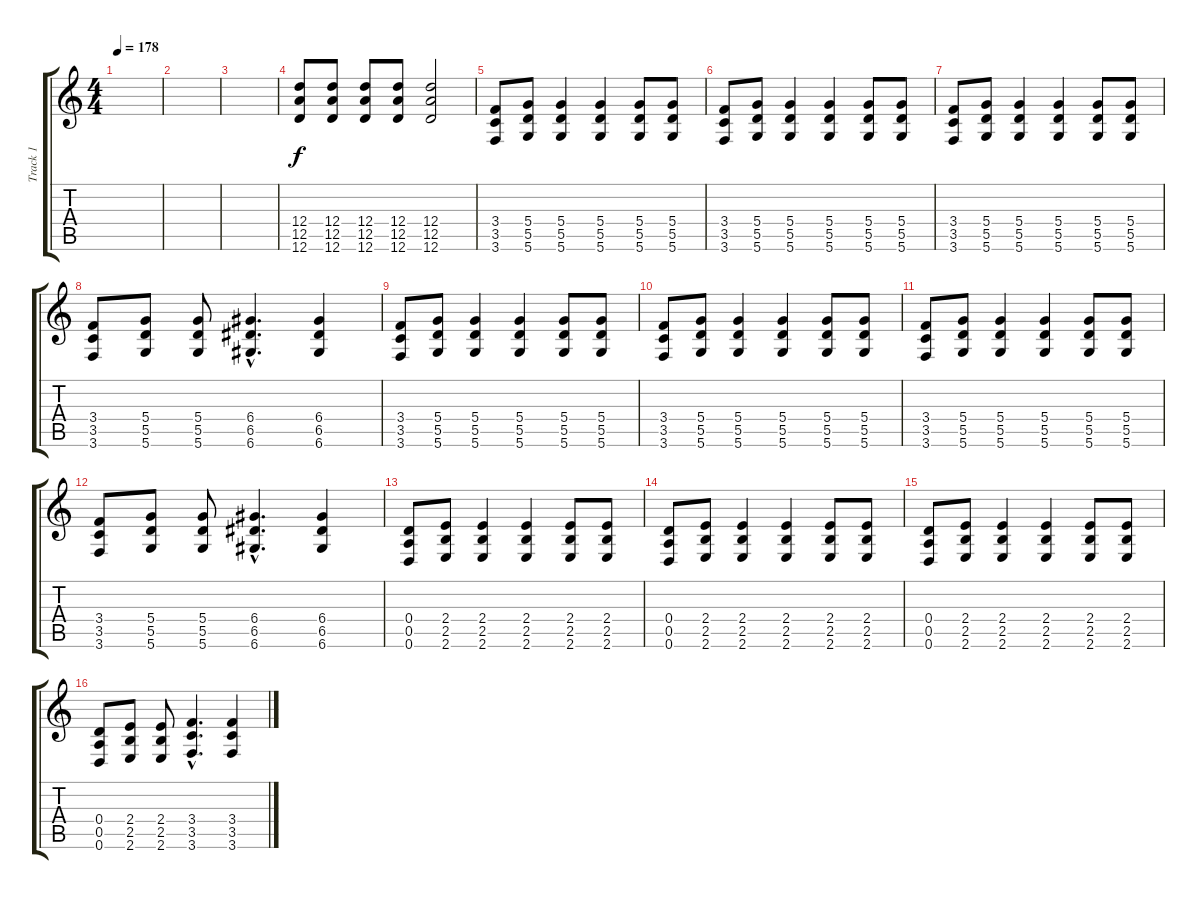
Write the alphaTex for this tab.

\track ("Track 1" "Track 1") {instrument overdrivenguitar}
\staff {score tabs}
\tuning (E4 B3 G3 D3 A2 D2) {hide}
\ts (4 4)
\tempo 178
\clef g2
\ks c
|
|
|
(12.4 12.5 12.6).8 (12.4 12.5 12.6).8 (12.4 12.5 12.6).8 (12.4 12.5 12.6).8 (12.4 12.5 12.6).2 |
(3.4 3.5 3.6).8 (5.4 5.5 5.6).8 (5.4 5.5 5.6).4 (5.4 5.5 5.6).4 (5.4 5.5 5.6).8 (5.4 5.5 5.6).8 |
(3.4 3.5 3.6).8 (5.4 5.5 5.6).8 (5.4 5.5 5.6).4 (5.4 5.5 5.6).4 (5.4 5.5 5.6).8 (5.4 5.5 5.6).8 |
(3.4 3.5 3.6).8 (5.4 5.5 5.6).8 (5.4 5.5 5.6).4 (5.4 5.5 5.6).4 (5.4 5.5 5.6).8 (5.4 5.5 5.6).8 |
(3.4 3.5 3.6).8 (5.4 5.5 5.6).8 (5.4 5.5 5.6).8 (6.4{hac} 6.5{hac} 6.6{hac}).4{d} (6.4 6.5 6.6).4 |
(3.4 3.5 3.6).8 (5.4 5.5 5.6).8 (5.4 5.5 5.6).4 (5.4 5.5 5.6).4 (5.4 5.5 5.6).8 (5.4 5.5 5.6).8 |
(3.4 3.5 3.6).8 (5.4 5.5 5.6).8 (5.4 5.5 5.6).4 (5.4 5.5 5.6).4 (5.4 5.5 5.6).8 (5.4 5.5 5.6).8 |
(3.4 3.5 3.6).8 (5.4 5.5 5.6).8 (5.4 5.5 5.6).4 (5.4 5.5 5.6).4 (5.4 5.5 5.6).8 (5.4 5.5 5.6).8 |
(3.4 3.5 3.6).8 (5.4 5.5 5.6).8 (5.4 5.5 5.6).8 (6.4{hac} 6.5{hac} 6.6{hac}).4{d} (6.4 6.5 6.6).4 |
(0.4 0.5 0.6).8 (2.4 2.5 2.6).8 (2.4 2.5 2.6).4 (2.4 2.5 2.6).4 (2.4 2.5 2.6).8 (2.4 2.5 2.6).8 |
(0.4 0.5 0.6).8 (2.4 2.5 2.6).8 (2.4 2.5 2.6).4 (2.4 2.5 2.6).4 (2.4 2.5 2.6).8 (2.4 2.5 2.6).8 |
(0.4 0.5 0.6).8 (2.4 2.5 2.6).8 (2.4 2.5 2.6).4 (2.4 2.5 2.6).4 (2.4 2.5 2.6).8 (2.4 2.5 2.6).8 |
(0.4 0.5 0.6).8 (2.4 2.5 2.6).8 (2.4 2.5 2.6).8 (3.4{hac} 3.5{hac} 3.6{hac}).4{d} (3.4 3.5 3.6).4
